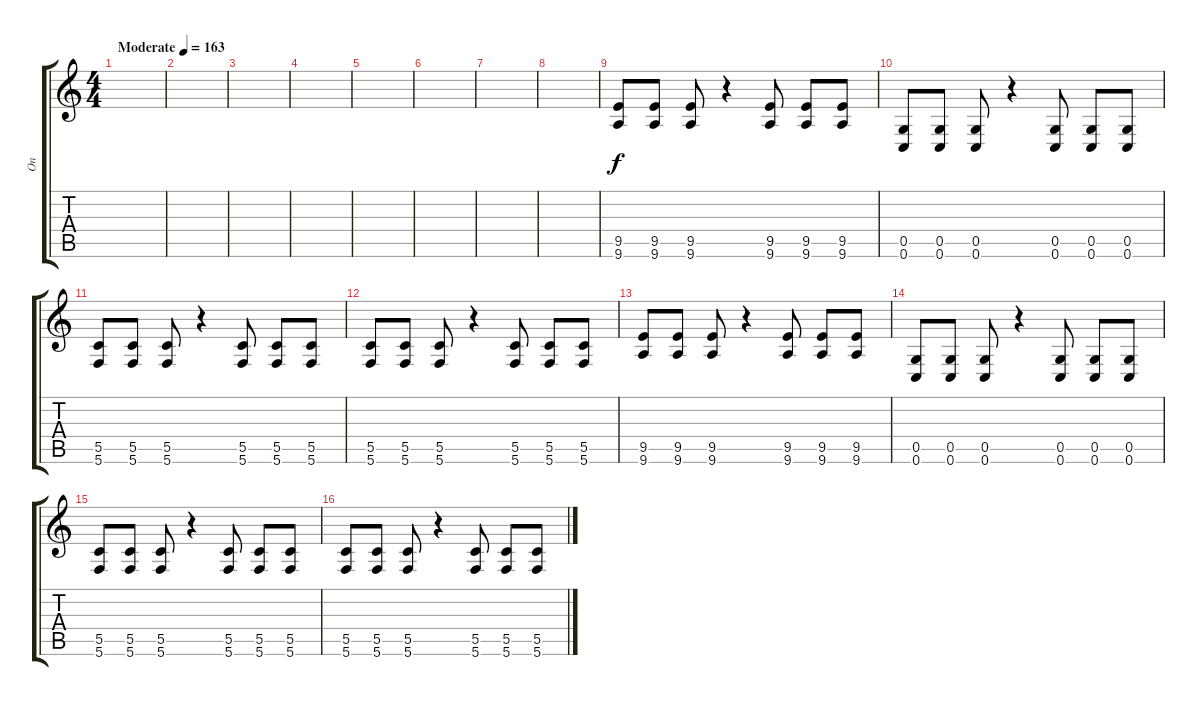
\track ("On" "On") {instrument distortionguitar}
\staff {score tabs}
\tuning (D4 A3 F3 C3 G2 C2) {hide}
\ts (4 4)
\tempo (163 "Moderate")
\clef g2
\ks c
|
|
|
|
|
|
|
|
(9.5 9.6).8 (9.5 9.6).8 (9.5 9.6).8 r.4 (9.5 9.6).8 (9.5 9.6).8 (9.5 9.6).8 |
(0.5 0.6).8 (0.5 0.6).8 (0.5 0.6).8 r.4 (0.5 0.6).8 (0.5 0.6).8 (0.5 0.6).8 |
(5.5 5.6).8 (5.5 5.6).8 (5.5 5.6).8 r.4 (5.5 5.6).8 (5.5 5.6).8 (5.5 5.6).8 |
(5.5 5.6).8 (5.5 5.6).8 (5.5 5.6).8 r.4 (5.5 5.6).8 (5.5 5.6).8 (5.5 5.6).8 |
(9.5 9.6).8 (9.5 9.6).8 (9.5 9.6).8 r.4 (9.5 9.6).8 (9.5 9.6).8 (9.5 9.6).8 |
(0.5 0.6).8 (0.5 0.6).8 (0.5 0.6).8 r.4 (0.5 0.6).8 (0.5 0.6).8 (0.5 0.6).8 |
(5.5 5.6).8 (5.5 5.6).8 (5.5 5.6).8 r.4 (5.5 5.6).8 (5.5 5.6).8 (5.5 5.6).8 |
(5.5 5.6).8 (5.5 5.6).8 (5.5 5.6).8 r.4 (5.5 5.6).8 (5.5 5.6).8 (5.5 5.6).8
